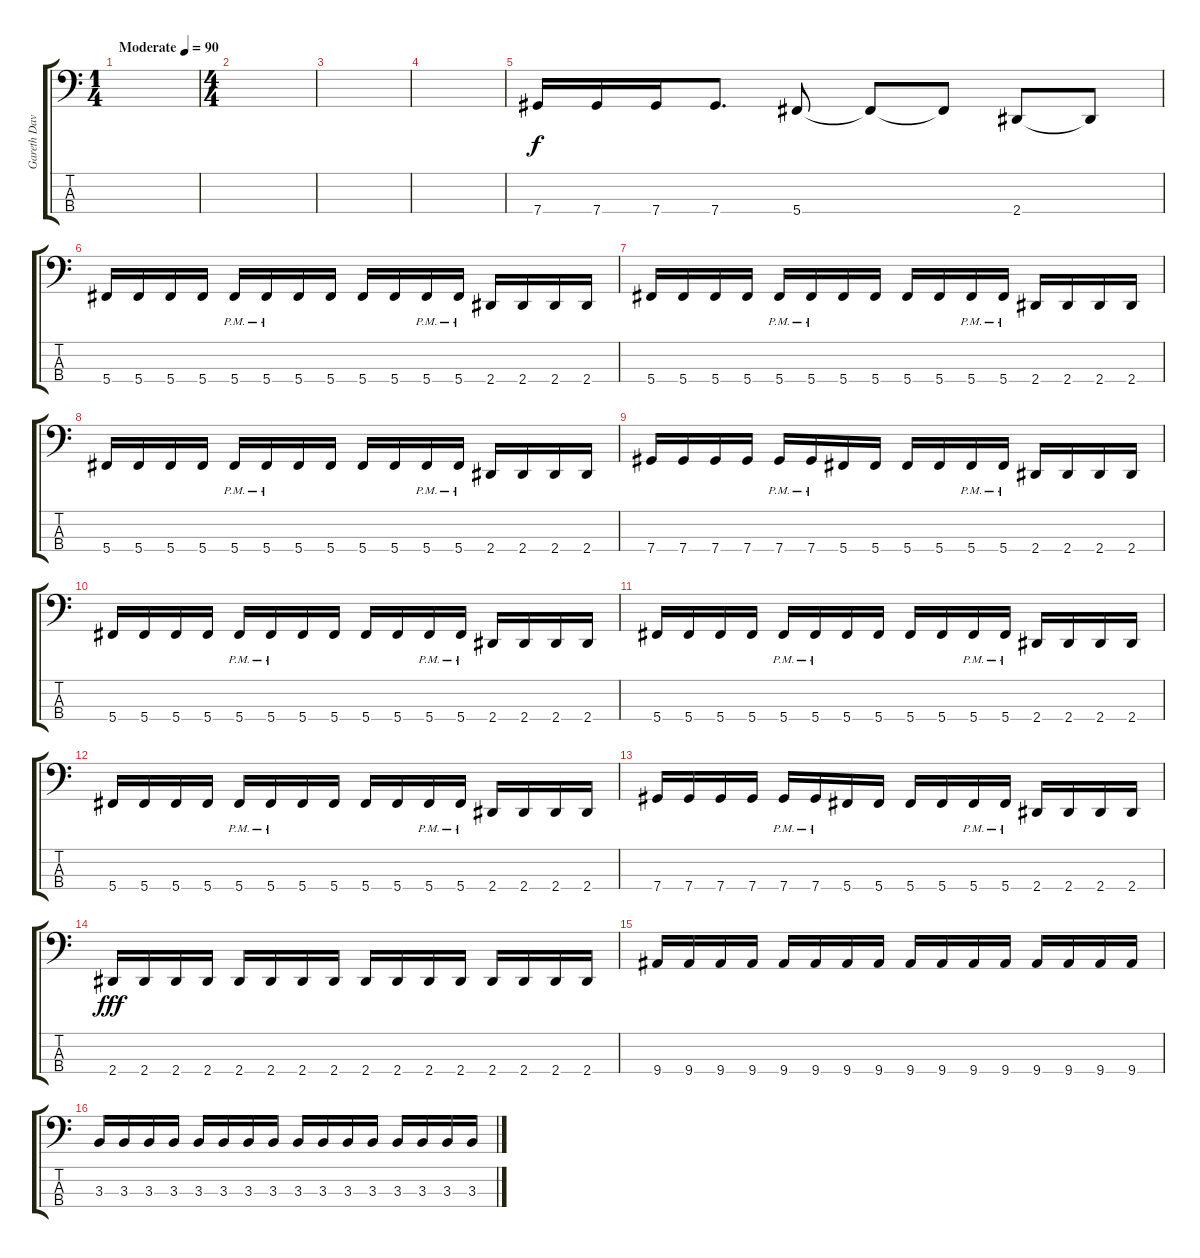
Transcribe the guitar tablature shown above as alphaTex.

\track ("Gareth Davis" "Gareth Dav") {instrument electricbasspick}
\staff {score tabs}
\tuning (Gb2 Db2 Ab1 Db1) {hide}
\ts (1 4)
\tempo (90 "Moderate")
\clef f4
\ks c
|
\ts (4 4)
|
|
|
7.4.16 7.4.16 7.4.16 7.4.8{d} 5.4.8 5.4{t}.8{dy f} 5.4{t}.8 2.4.8 2.4{t}.8 |
5.4.16 5.4.16 5.4.16 5.4.16 5.4{pm}.16 5.4{pm}.16 5.4.16 5.4.16 5.4.16 5.4.16 5.4{pm}.16 5.4{pm}.16 2.4.16 2.4.16 2.4.16 2.4.16 |
5.4.16 5.4.16 5.4.16 5.4.16 5.4{pm}.16 5.4{pm}.16 5.4.16 5.4.16 5.4.16 5.4.16 5.4{pm}.16 5.4{pm}.16 2.4.16 2.4.16 2.4.16 2.4.16 |
5.4.16 5.4.16 5.4.16 5.4.16 5.4{pm}.16 5.4{pm}.16 5.4.16 5.4.16 5.4.16 5.4.16 5.4{pm}.16 5.4{pm}.16 2.4.16 2.4.16 2.4.16 2.4.16 |
7.4.16 7.4.16 7.4.16 7.4.16 7.4{pm}.16 7.4{pm}.16 5.4.16 5.4.16 5.4.16 5.4.16 5.4{pm}.16 5.4{pm}.16 2.4.16 2.4.16 2.4.16 2.4.16 |
5.4.16 5.4.16 5.4.16 5.4.16 5.4{pm}.16 5.4{pm}.16 5.4.16 5.4.16 5.4.16 5.4.16 5.4{pm}.16 5.4{pm}.16 2.4.16 2.4.16 2.4.16 2.4.16 |
5.4.16 5.4.16 5.4.16 5.4.16 5.4{pm}.16 5.4{pm}.16 5.4.16 5.4.16 5.4.16 5.4.16 5.4{pm}.16 5.4{pm}.16 2.4.16 2.4.16 2.4.16 2.4.16 |
5.4.16 5.4.16 5.4.16 5.4.16 5.4{pm}.16 5.4{pm}.16 5.4.16 5.4.16 5.4.16 5.4.16 5.4{pm}.16 5.4{pm}.16 2.4.16 2.4.16 2.4.16 2.4.16 |
7.4.16 7.4.16 7.4.16 7.4.16 7.4{pm}.16 7.4{pm}.16 5.4.16 5.4.16 5.4.16 5.4.16 5.4{pm}.16 5.4{pm}.16 2.4.16 2.4.16 2.4.16 2.4.16 |
2.4.16{dy fff} 2.4.16 2.4.16 2.4.16 2.4.16 2.4.16 2.4.16 2.4.16 2.4.16 2.4.16 2.4.16 2.4.16 2.4.16 2.4.16 2.4.16 2.4.16 |
9.4.16 9.4.16 9.4.16 9.4.16 9.4.16 9.4.16 9.4.16 9.4.16 9.4.16 9.4.16 9.4.16 9.4.16 9.4.16 9.4.16 9.4.16 9.4.16 |
3.3.16 3.3.16 3.3.16 3.3.16 3.3.16 3.3.16 3.3.16 3.3.16 3.3.16 3.3.16 3.3.16 3.3.16 3.3.16 3.3.16 3.3.16 3.3.16
